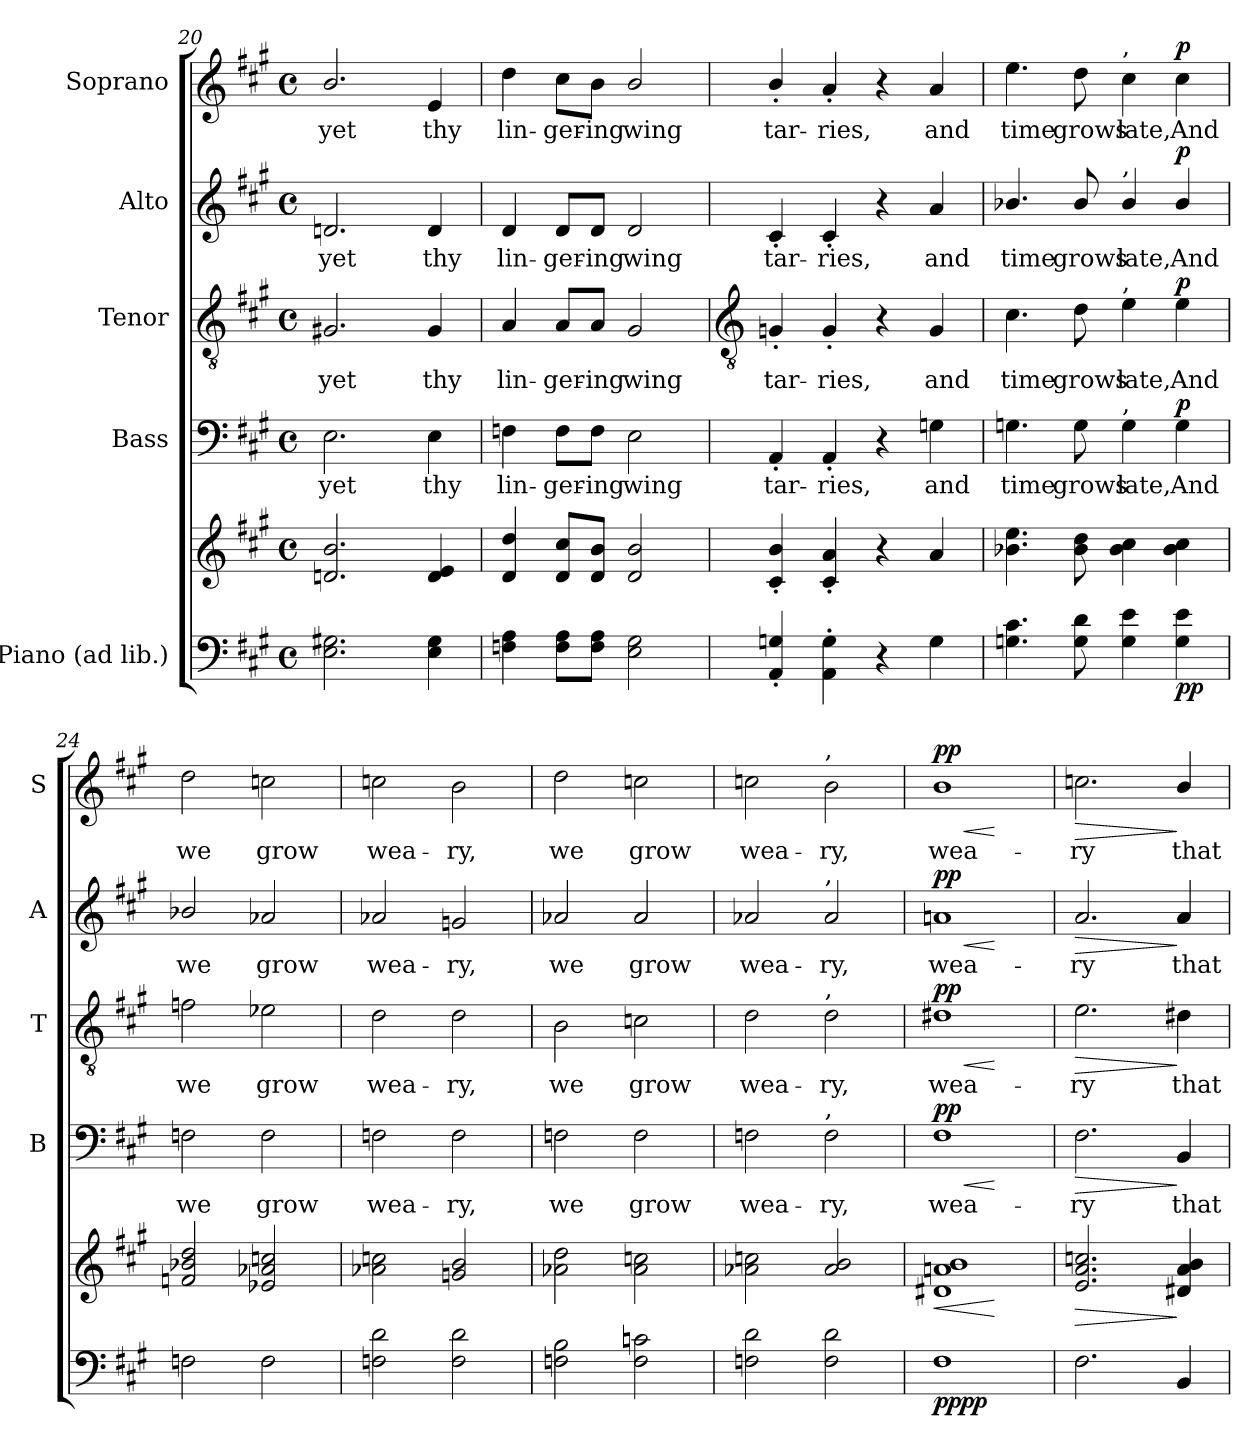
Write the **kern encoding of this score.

**kern	**kern	**dynam	**kern	**text	**dynam	**kern	**text	**dynam	**kern	**text	**dynam	**kern	**text	**dynam
*part5	*part5	*part5	*part4	*part4	*part4	*part3	*part3	*part3	*part2	*part2	*part2	*part1	*part1	*part1
*staff6	*staff5	*staff5/6	*staff4	*staff4	*staff4	*staff3	*staff3	*staff3	*staff2	*staff2	*staff2	*staff1	*staff1	*staff1
*I"Piano (ad lib.)	*	*	*I"Bass	*	*	*I"Tenor	*	*	*I"Alto	*	*	*I"Soprano	*	*
*	*	*	*I'B	*	*	*I'T	*	*	*I'A	*	*	*I'S	*	*
*clefF4	*clefG2	*	*clefF4	*	*	*clefGv2	*	*	*clefG2	*	*	*clefG2	*	*
*k[f#c#g#]	*k[f#c#g#]	*	*k[f#c#g#]	*	*	*k[f#c#g#]	*	*	*k[f#c#g#]	*	*	*k[f#c#g#]	*	*
*A:	*A:	*	*A:	*	*	*A:	*	*	*A:	*	*	*A:	*	*
*M4/4	*M4/4	*	*M4/4	*	*	*M4/4	*	*	*M4/4	*	*	*M4/4	*	*
*met(c)	*met(c)	*	*met(c)	*	*	*met(c)	*	*	*met(c)	*	*	*met(c)	*	*
=20	=20	=20	=20	=20	=20	=20	=20	=20	=20	=20	=20	=20	=20	=20
!	!	!	!	!LO:LY:b	!	!	!LO:LY:b	!	!	!LO:LY:b	!	!	!LO:LY:b	!
2.E 2.G#X	2.dn/ 2.b/	.	2.E	yet	.	2.G#X	yet	.	2.dn	yet	.	2.b/	yet	.
!	!	!	!	!LO:LY:b	!	!	!LO:LY:b	!	!	!LO:LY:b	!	!	!LO:LY:b	!
4E 4G#	4d 4e	.	4E	thy	.	4G#	thy	.	4d	thy	.	4e	thy	.
=21	=21	=21	=21	=21	=21	=21	=21	=21	=21	=21	=21	=21	=21	=21
!	!	!	!	!LO:LY:b	!	!	!LO:LY:b	!	!	!LO:LY:b	!	!	!LO:LY:b	!
4Fn 4A	4d 4dd	.	4Fn	lin-	.	4A	lin-	.	4d	lin-	.	4dd	lin-	.
!	!	!	!	!LO:LY:b	!	!	!LO:LY:b	!	!	!LO:LY:b	!	!	!LO:LY:b	!
8F 8AL	8d 8cc#L	.	8F\L	-ger-	.	8A/L	-ger-	.	8d/L	-ger-	.	8cc#\L	-ger-	.
!	!	!	!	!LO:LY:b	!	!	!LO:LY:b	!	!	!LO:LY:b	!	!	!LO:LY:b	!
8F 8AJ	8d/ 8b/J	.	8F\J	-ing	.	8A/J	-ing	.	8d/J	-ing	.	8b\J	-ing	.
!	!	!	!	!LO:LY:b	!	!	!LO:LY:b	!	!	!LO:LY:b	!	!	!LO:LY:b	!
2E 2G#	2d/ 2b/	.	2E	wing	.	2G#	wing	.	2d	wing	.	2b/	wing	.
!!LO:LB:g=z
=22	=22	=22	=22	=22	=22	=22	=22	=22	=22	=22	=22	=22	=22	=22
*	*	*	*	*	*	*clefGv2	*	*	*	*	*	*	*	*
!	!	!	!	!LO:LY:b	!	!	!LO:LY:b	!	!	!LO:LY:b	!	!	!LO:LY:b	!
4AA/' 4Gn/'	4c#/' 4b/'	.	4AA'/	tar-	.	4Gn'/	tar-	.	4c#'/	tar-	.	4b'/	tar-	.
!	!	!	!	!LO:LY:b	!	!	!LO:LY:b	!	!	!LO:LY:b	!	!	!LO:LY:b	!
4AA' 4G'	4c#' 4a'	.	4AA'	-ries,	.	4G'	-ries,	.	4c#'	-ries,	.	4a'	-ries,	.
4r	4r	.	4r	.	.	4r	.	.	4r	.	.	4r	.	.
!	!	!	!	!LO:LY:b	!	!	!LO:LY:b	!	!	!LO:LY:b	!	!	!LO:LY:b	!
4G	4a	.	4Gn	and	.	4G	and	.	4a	and	.	4a	and	.
=23	=23	=23	=23	=23	=23	=23	=23	=23	=23	=23	=23	=23	=23	=23
!	!	!	!	!LO:LY:b	!	!	!LO:LY:b	!	!	!LO:LY:b	!	!	!LO:LY:b	!
4.Gn\ 4.c#\	4.b-X 4.ee	.	4.Gn\	time	.	4.c#	time	.	4.b-X/	time	.	4.ee	time	.
!	!	!	!	!LO:LY:b	!	!	!LO:LY:b	!	!	!LO:LY:b	!	!	!LO:LY:b	!
8G\ 8d\	8b- 8dd	.	8G\	grows	.	8d	grows	.	8b-/	grows	.	8dd	grows	.
!	!	!	!	!	!	!	!	!	!	!	!	!LO:TX:a:t=,	!	!
!	!	!	!	!	!	!	!	!	!LO:TX:a:t=,	!	!	!	!	!
!	!	!	!	!	!	!LO:TX:a:t=,	!	!	!	!	!	!	!	!
!	!	!	!LO:TX:a:t=,	!	!	!	!	!	!	!	!	!	!	!
!	!	!	!	!LO:LY:b	!	!	!LO:LY:b	!	!	!LO:LY:b	!	!	!LO:LY:b	!
4G\ 4e\	4b- 4cc#	.	4G\	late,	.	4e	late,	.	4b-/	late,	.	4cc#	late,	.
!	!	!LO:DY:b=2	!	!LO:LY:b	!	!	!LO:LY:b	!	!	!LO:LY:b	!	!	!LO:LY:b	!
!	!	!LO:DY:n=1:b	!	!	!LO:DY:b	!	!	!LO:DY:b	!	!	!LO:DY:b	!	!	!LO:DY:b
4G\ 4e\	4b- 4cc#	p p	4G\	And	p	4e	And	p	4b-/	And	p	4cc#	And	p
=24	=24	=24	=24	=24	=24	=24	=24	=24	=24	=24	=24	=24	=24	=24
!	!	!	!	!LO:LY:b	!	!	!LO:LY:b	!	!	!LO:LY:b	!	!	!LO:LY:b	!
2Fn\	2fn 2b-X 2dd	.	2Fn\	we	.	2fn	we	.	2b-X/	we	.	2dd	we	.
!	!	!	!	!LO:LY:b	!	!	!LO:LY:b	!	!	!LO:LY:b	!	!	!LO:LY:b	!
2F	2e-X 2a-X 2ccn	.	2F	grow	.	2e-X	grow	.	2a-X	grow	.	2ccn	grow	.
=25	=25	=25	=25	=25	=25	=25	=25	=25	=25	=25	=25	=25	=25	=25
!	!	!	!	!LO:LY:b	!	!	!LO:LY:b	!	!	!LO:LY:b	!	!	!LO:LY:b	!
2Fn 2d	2a-X 2ccn	.	2Fn	wea-	.	2d	wea-	.	2a-X	wea-	.	2ccn	wea-	.
!	!	!	!	!LO:LY:b	!	!	!LO:LY:b	!	!	!LO:LY:b	!	!	!LO:LY:b	!
2F 2d	2gn 2b	.	2F	-ry,	.	2d	-ry,	.	2gn	-ry,	.	2b	-ry,	.
=26	=26	=26	=26	=26	=26	=26	=26	=26	=26	=26	=26	=26	=26	=26
!	!	!	!	!LO:LY:b	!	!	!LO:LY:b	!	!	!LO:LY:b	!	!	!LO:LY:b	!
2Fn 2B	2a-X 2dd	.	2Fn	we	.	2B	we	.	2a-X	we	.	2dd	we	.
!	!	!	!	!LO:LY:b	!	!	!LO:LY:b	!	!	!LO:LY:b	!	!	!LO:LY:b	!
2F 2cn	2a- 2ccn	.	2F	grow	.	2cn	grow	.	2a-	grow	.	2ccn	grow	.
=27	=27	=27	=27	=27	=27	=27	=27	=27	=27	=27	=27	=27	=27	=27
!	!	!	!	!LO:LY:b	!	!	!LO:LY:b	!	!	!LO:LY:b	!	!	!LO:LY:b	!
2Fn 2d	2a-X 2ccn	.	2Fn	wea-	.	2d	wea-	.	2a-X	wea-	.	2ccn	wea-	.
!	!	!	!	!	!	!	!	!	!	!	!	!LO:TX:a:t=,	!	!
!	!	!	!	!	!	!	!	!	!LO:TX:a:t=,	!	!	!	!	!
!	!	!	!	!	!	!LO:TX:a:t=,	!	!	!	!	!	!	!	!
!	!	!	!LO:TX:a:t=,	!	!	!	!	!	!	!	!	!	!	!
!	!	!	!	!LO:LY:b	!	!	!LO:LY:b	!	!	!LO:LY:b	!	!	!LO:LY:b	!
2F 2d	2a- 2b	.	2F	-ry,	.	2d	-ry,	.	2a-	-ry,	.	2b	-ry,	.
=28	=28	=28	=28	=28	=28	=28	=28	=28	=28	=28	=28	=28	=28	=28
!	!	!LO:HP:b	!	!LO:LY:b	!LO:HP:b	!	!LO:LY:b	!LO:HP:b	!	!LO:LY:b	!LO:HP:b	!	!LO:LY:b	!LO:HP:b
!	!	!LO:DY:n=1:b=2	!	!	!	!	!	!	!	!	!	!	!	!
!	!	!LO:DY:n=2:b	!	!	!LO:DY:n=1:b	!	!	!LO:DY:n=1:b	!	!	!LO:DY:n=1:b	!	!	!LO:DY:n=1:b
1F#	1d#X 1an 1b	< pp pp	1F#	wea-	< pp	1d#X	wea-	< pp	1an	wea-	< pp	1b	wea-	< pp
.	.	[	.	.	[	.	.	[	.	.	[	.	.	[
=29	=29	=29	=29	=29	=29	=29	=29	=29	=29	=29	=29	=29	=29	=29
!	!	!LO:HP:b	!	!LO:LY:b	!LO:HP:b	!	!LO:LY:b	!LO:HP:b	!	!LO:LY:b	!LO:HP:b	!	!LO:LY:b	!LO:HP:b
2.F#	2.e 2.a 2.ccn	>	2.F#	-ry	>	2.e	-ry	>	2.a	-ry	>	2.ccn	-ry	>
!	!	!	!	!LO:LY:b	!	!	!LO:LY:b	!	!	!LO:LY:b	!	!	!LO:LY:b	!
4BB	4d#X/ 4a/ 4b/	]	4BB	that	]	4d#X	that	]	4a	that	]	4b/	that	]
=	=	=	=	=	=	=	=	=	=	=	=	=	=	=
*-	*-	*-	*-	*-	*-	*-	*-	*-	*-	*-	*-	*-	*-	*-
